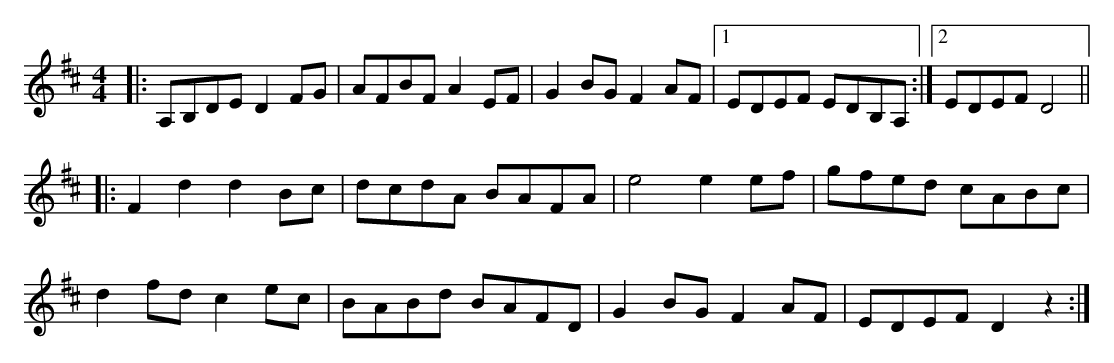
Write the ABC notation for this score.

X:1
M:4/4
K:D
|:A,B,DE D2FG|AFBF A2EF|G2BG F2AF|1 EDEF EDB,A,:|2 EDEF D4||
|:F2d2 d2Bc|dcdA BAFA|e4 e2ef|gfed cABc|
d2fd c2ec|BABd BAFD|G2BG F2AF|EDEF D2z2:|
